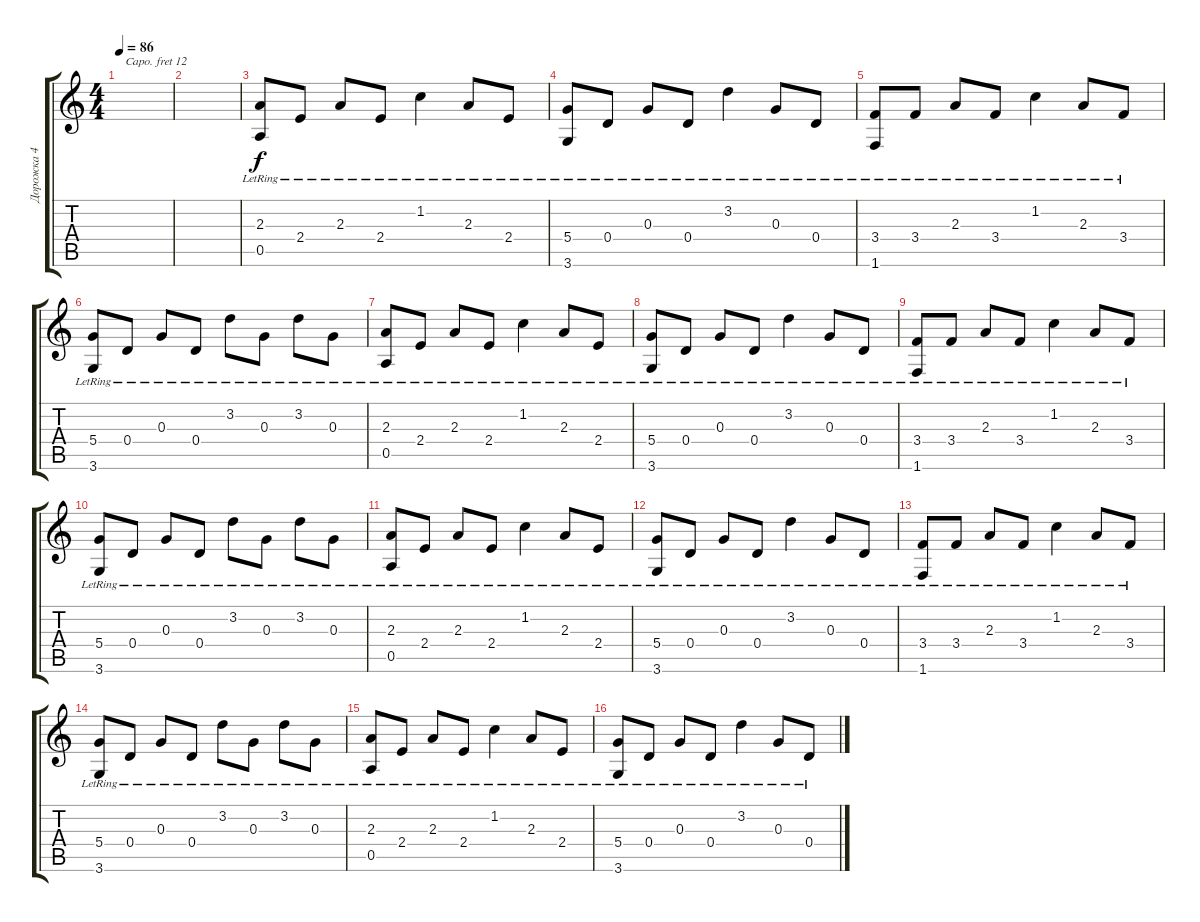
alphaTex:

\track ("Дорожка 4" "Дорожка 4") {instrument cello}
\staff {score tabs}
\capo 12
\tuning (E4 B3 G3 D3 A2 E2) {hide}
\ts (4 4)
\tempo 86
\clef g2
\ks c
|
|
(2.3{lr} 0.5{lr}).8{volume 12 instrument acousticguitarsteel} 2.4{lr}.8 2.3{lr}.8 2.4{lr}.8 1.2{lr}.4 2.3{lr}.8 2.4{lr}.8 |
(5.4{lr} 3.6{lr}).8 0.4{lr}.8 0.3{lr}.8 0.4{lr}.8 3.2{lr}.4 0.3{lr}.8 0.4{lr}.8 |
(3.4{lr} 1.6{lr}).8 3.4{lr}.8 2.3{lr}.8 3.4{lr}.8 1.2{lr}.4 2.3{lr}.8 3.4{lr}.8 |
(5.4{lr} 3.6{lr}).8 0.4{lr}.8 0.3{lr}.8 0.4{lr}.8 3.2{lr}.8 0.3{lr}.8 3.2{lr}.8 0.3{lr}.8 |
(2.3{lr} 0.5{lr}).8 2.4{lr}.8 2.3{lr}.8 2.4{lr}.8 1.2{lr}.4 2.3{lr}.8 2.4{lr}.8 |
(5.4{lr} 3.6{lr}).8 0.4{lr}.8 0.3{lr}.8 0.4{lr}.8 3.2{lr}.4 0.3{lr}.8 0.4{lr}.8 |
(3.4{lr} 1.6{lr}).8 3.4{lr}.8 2.3{lr}.8 3.4{lr}.8 1.2{lr}.4 2.3{lr}.8 3.4{lr}.8 |
(5.4{lr} 3.6{lr}).8 0.4{lr}.8 0.3{lr}.8 0.4{lr}.8 3.2{lr}.8 0.3{lr}.8 3.2{lr}.8 0.3{lr}.8 |
(2.3{lr} 0.5{lr}).8 2.4{lr}.8 2.3{lr}.8 2.4{lr}.8 1.2{lr}.4 2.3{lr}.8 2.4{lr}.8 |
(5.4{lr} 3.6{lr}).8 0.4{lr}.8 0.3{lr}.8 0.4{lr}.8 3.2{lr}.4 0.3{lr}.8 0.4{lr}.8 |
(3.4{lr} 1.6{lr}).8 3.4{lr}.8 2.3{lr}.8 3.4{lr}.8 1.2{lr}.4 2.3{lr}.8 3.4{lr}.8 |
(5.4{lr} 3.6{lr}).8 0.4{lr}.8 0.3{lr}.8 0.4{lr}.8 3.2{lr}.8 0.3{lr}.8 3.2{lr}.8 0.3{lr}.8 |
(2.3{lr} 0.5{lr}).8 2.4{lr}.8 2.3{lr}.8 2.4{lr}.8 1.2{lr}.4 2.3{lr}.8 2.4{lr}.8 |
(5.4{lr} 3.6{lr}).8 0.4{lr}.8 0.3{lr}.8 0.4{lr}.8 3.2{lr}.4 0.3{lr}.8 0.4{lr}.8
